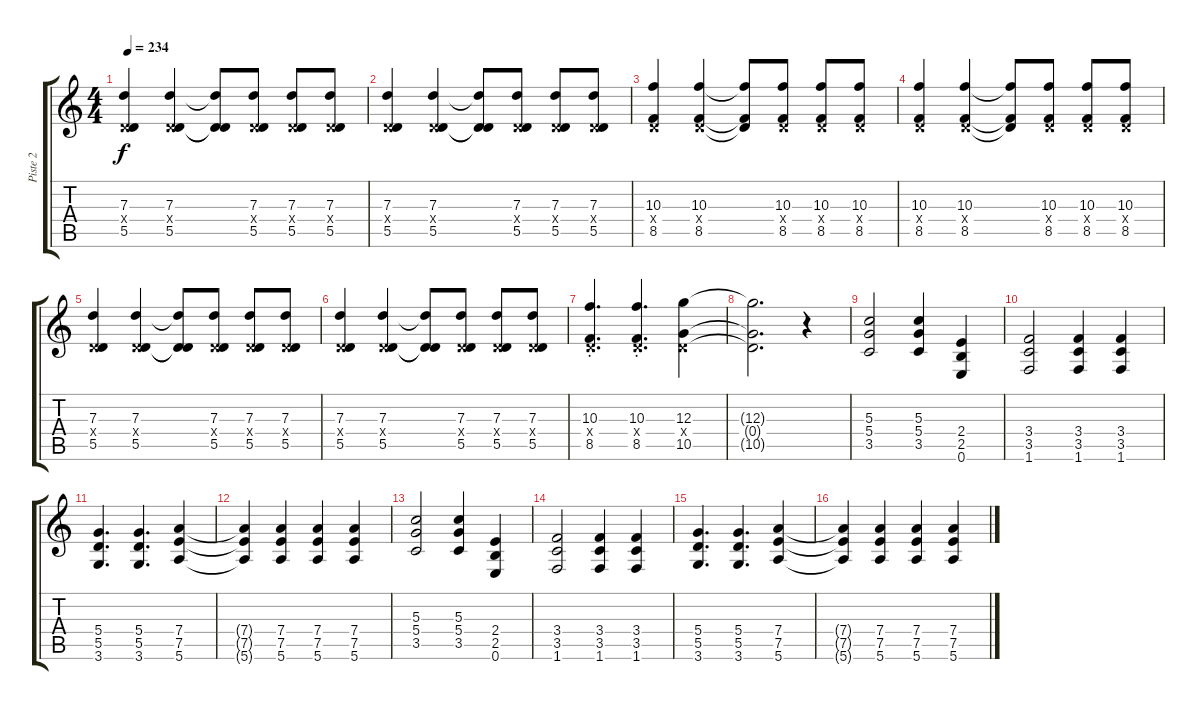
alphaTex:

\track ("Piste 2" "Piste 2") {instrument distortionguitar}
\staff {score tabs}
\tuning (E4 B3 G3 D3 A2 E2) {hide}
\ts (4 4)
\tempo 234
\clef g2
\ks c
(7.3 0.4{x} 5.5).4{dy f volume 11} (7.3 0.4{x} 5.5).4 (7.3{t} 0.4{t} 5.5{t}).8 (7.3 0.4{x} 5.5).8 (7.3 0.4{x} 5.5).8 (7.3 0.4{x} 5.5).8 |
(7.3 0.4{x} 5.5).4 (7.3 0.4{x} 5.5).4 (7.3{t} 0.4{t} 5.5{t}).8 (7.3 0.4{x} 5.5).8 (7.3 0.4{x} 5.5).8 (7.3 0.4{x} 5.5).8 |
(10.3 0.4{x} 8.5).4 (10.3 0.4{x} 8.5).4 (10.3{t} 0.4{t} 8.5{t}).8 (10.3 0.4{x} 8.5).8 (10.3 0.4{x} 8.5).8 (10.3 0.4{x} 8.5).8 |
(10.3 0.4{x} 8.5).4 (10.3 0.4{x} 8.5).4 (10.3{t} 0.4{t} 8.5{t}).8 (10.3 0.4{x} 8.5).8 (10.3 0.4{x} 8.5).8 (10.3 0.4{x} 8.5).8 |
(7.3 0.4{x} 5.5).4 (7.3 0.4{x} 5.5).4 (7.3{t} 0.4{t} 5.5{t}).8 (7.3 0.4{x} 5.5).8 (7.3 0.4{x} 5.5).8 (7.3 0.4{x} 5.5).8 |
(7.3 0.4{x} 5.5).4 (7.3 0.4{x} 5.5).4 (7.3{t} 0.4{t} 5.5{t}).8 (7.3 0.4{x} 5.5).8 (7.3 0.4{x} 5.5).8 (7.3 0.4{x} 5.5).8 |
(10.3{st} 0.4{x} 8.5{st}).4{d} (10.3{st} 0.4{x} 8.5{st}).4{d} (12.3 0.4{x} 10.5).4 |
(12.3{t} 0.4{t} 10.5{t}).2{d} r.4 |
(5.3 5.4 3.5).2 (5.3 5.4 3.5).4 (2.4 2.5 0.6).4 |
(3.4 3.5 1.6).2 (3.4 3.5 1.6).4 (3.4 3.5 1.6).4 |
(5.4 5.5 3.6).4{d} (5.4 5.5 3.6).4{d} (7.4 7.5 5.6).4 |
(7.4{t} 7.5{t} 5.6{t}).4 (7.4 7.5 5.6).4 (7.4 7.5 5.6).4 (7.4 7.5 5.6).4 |
(5.3 5.4 3.5).2 (5.3 5.4 3.5).4 (2.4 2.5 0.6).4 |
(3.4 3.5 1.6).2 (3.4 3.5 1.6).4 (3.4 3.5 1.6).4 |
(5.4 5.5 3.6).4{d} (5.4 5.5 3.6).4{d} (7.4 7.5 5.6).4 |
(7.4{t} 7.5{t} 5.6{t}).4 (7.4 7.5 5.6).4 (7.4 7.5 5.6).4 (7.4 7.5 5.6).4
